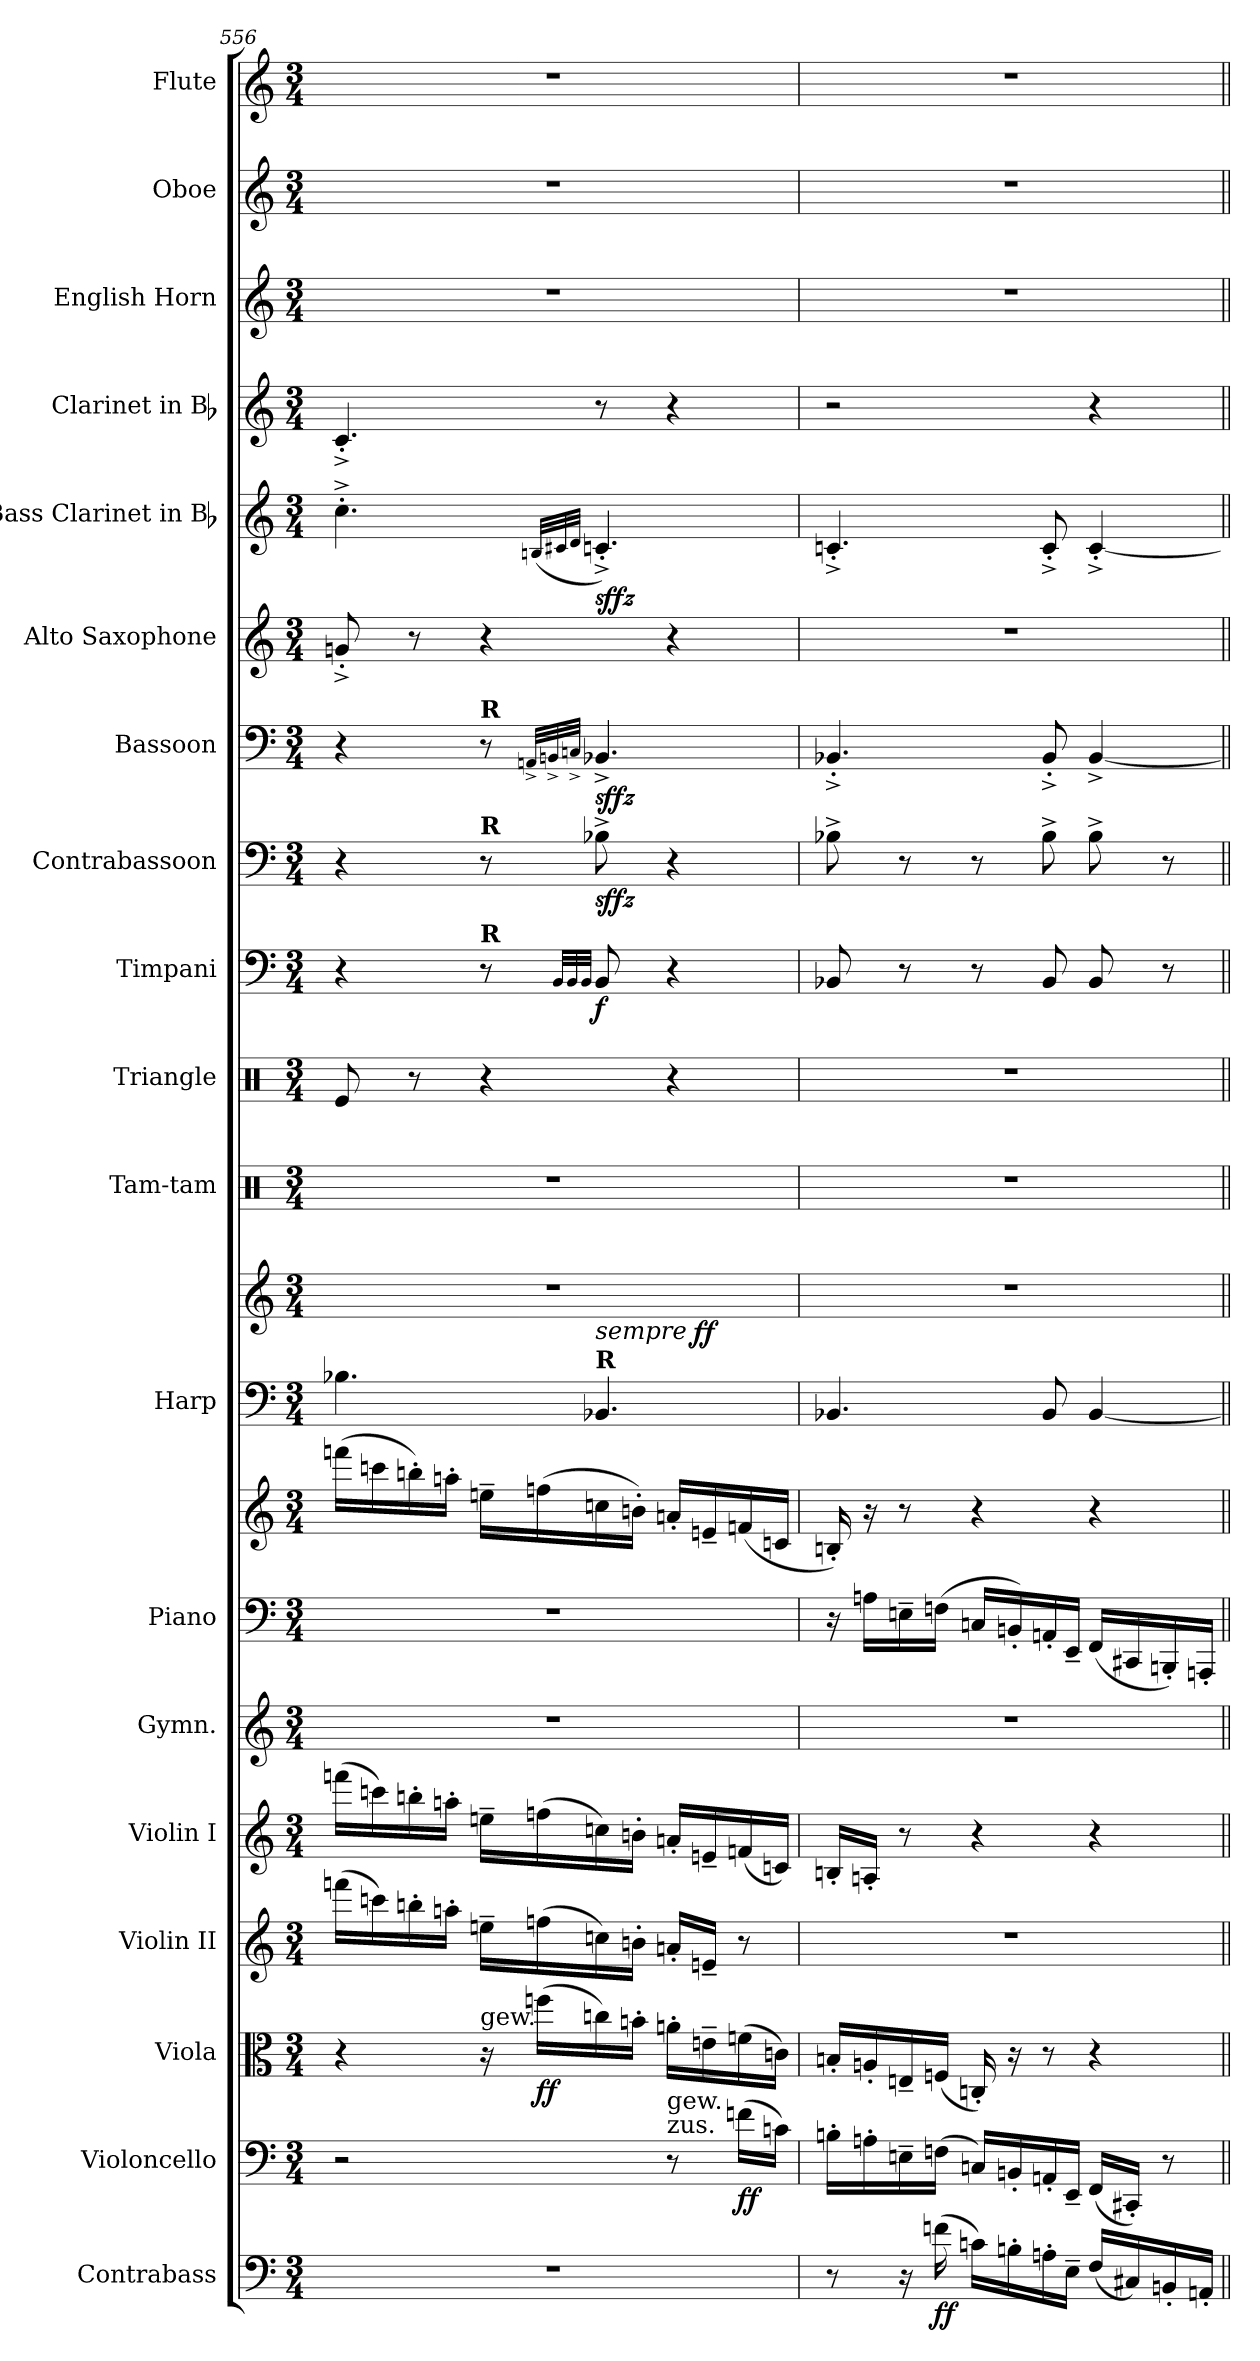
**kern	**dynam	**kern	**dynam	**kern	**dynam	**kern	**kern	**kern	**kern	**kern	**kern	**kern	**dynam	**kern	**kern	**kern	**dynam	**kern	**dynam	**kern	**dynam	**kern	**kern	**dynam	**kern	**kern	**kern	**kern
*part19	*part19	*part18	*part18	*part17	*part17	*part16	*part15	*part14	*part13	*part13	*part12	*part12	*part12	*part11	*part10	*part9	*part9	*part8	*part8	*part7	*part7	*part6	*part5	*part5	*part4	*part3	*part2	*part1
*staff21	*staff21	*staff20	*staff20	*staff19	*staff19	*staff18	*staff17	*staff16	*staff15	*staff14	*staff13	*staff12	*staff12/13	*staff11	*staff10	*staff9	*staff9	*staff8	*staff8	*staff7	*staff7	*staff6	*staff5	*staff5	*staff4	*staff3	*staff2	*staff1
*I"Contrabass	*	*I"Violoncello	*	*I"Viola	*	*I"Violin II	*I"Violin I	*I"Gymn.	*I"Piano	*	*I"Harp	*	*	*I"Tam-tam	*I"Triangle	*I"Timpani	*	*I"Contrabassoon	*	*I"Bassoon	*	*I"Alto Saxophone	*I"Bass Clarinet in Bb	*	*I"Clarinet in Bb	*I"English Horn	*I"Oboe	*I"Flute
*I'Cb.	*	*I'Vc.	*	*I'Vla.	*	*I'Vln. II	*I'Vln. I	*	*I'Pno.	*	*I'Hp.	*	*	*I'T.-t.	*I'Tri.	*I'Timp.	*	*I'Cbsn.	*	*I'Bsn.	*	*I'Alto Sax.	*I'B. Cl.	*	*I'Cl.	*I'Eng. Hn.	*I'Ob.	*I'Fl.
*clefF4	*	*clefF4	*	*clefC3	*	*clefG2	*clefG2	*clefG2	*clefF4	*clefG2	*clefF4	*clefG2	*	*clefX	*clefX	*clefF4	*	*clefF4	*	*clefF4	*	*clefG2	*clefG2	*	*clefG2	*clefG2	*clefG2	*clefG2
*	*	*	*	*	*	*	*	*	*	*	*	*	*	*	*	*	*	*	*	*	*	*ITrd5c9	*ITrd1c2	*	*ITrd1c2	*ITrd4c7	*	*
*k[]	*	*k[]	*	*k[]	*	*k[]	*k[]	*k[]	*k[]	*k[]	*k[]	*k[]	*	*k[]	*k[]	*k[]	*	*k[]	*	*k[]	*	*k[b-e-a-]	*k[b-e-]	*	*k[b-e-]	*k[b-]	*k[]	*k[]
*M3/4	*	*M3/4	*	*M3/4	*	*M3/4	*M3/4	*M3/4	*M3/4	*M3/4	*M3/4	*M3/4	*	*M3/4	*M3/4	*M3/4	*	*M3/4	*	*M3/4	*	*M3/4	*M3/4	*	*M3/4	*M3/4	*M3/4	*M3/4
=556	=556	=556	=556	=556	=556	=556	=556	=556	=556	=556	=556	=556	=556	=556	=556	=556	=556	=556	=556	=556	=556	=556	=556	=556	=556	=556	=556	=556
*	*	*	*	*	*	*	*	*	*	*	*	*^	*	*	*	*	*	*	*	*	*	*	*	*	*	*	*	*
4%3r	.	2r	.	4r	.	(16fffnLL	(16fffnLL	4%3r	4%3r	(16fffnLL	4.B-X	4%3r	4.ryy	.	4%3r	8Re/	4r	.	4r	.	4r	.	8B-X'^	4.b-'^	.	4.B-'^	4%3r	4%3r	4%3r
.	.	.	.	.	.	16cccn)	16cccn)	.	.	16cccn	.	.	.	.	.	.	.	.	.	.	.	.	.	.	.	.	.	.	.
.	.	.	.	.	.	16bbn'	16bbn'	.	.	16bbn')	.	.	.	.	.	8r	.	.	.	.	.	.	8r	.	.	.	.	.	.
.	.	.	.	.	.	16aan'JJ	16aan'JJ	.	.	16aan'JJ	.	.	.	.	.	.	.	.	.	.	.	.	.	.	.	.	.	.	.
!	!	!	!	!	!	!	!	!	!	!	!	!	!	!	!	!	!	!	!	!	!LO:TX:a:B:t=R	!	!	!	!	!	!	!	!
!	!	!	!	!	!	!	!	!	!	!	!	!	!	!	!	!	!	!	!LO:TX:a:B:t=R	!	!	!	!	!	!	!	!	!	!
!	!	!	!	!	!	!	!	!	!	!	!	!	!	!	!	!	!LO:TX:a:B:t=R	!	!	!	!	!	!	!	!	!	!	!	!
!	!	!	!	!LO:TX:a:t=gew.	!	!	!	!	!	!	!	!	!	!	!	!	!	!	!	!	!	!	!	!	!	!	!	!	!
.	.	.	.	16r	.	16een~LL	16een~LL	.	.	16een~LL	.	.	.	.	.	4r	8r	.	8r	.	8r	.	4r	.	.	.	.	.	.
.	.	.	.	(16ffnLL	ff	(16ffn	(16ffn	.	.	(16ffn	.	.	.	.	.	.	.	.	.	.	.	.	.	.	.	.	.	.	.
.	.	.	.	.	.	.	.	.	.	.	.	.	.	.	.	.	32qqBB/LLL	.	.	.	32qqAAn^/LLL	.	.	(32qqAn/LLL	.	.	.	.	.
.	.	.	.	.	.	.	.	.	.	.	.	.	.	.	.	.	32qqBB/	.	.	.	32qqBBn^/	.	.	32qqBn/	.	.	.	.	.
.	.	.	.	.	.	.	.	.	.	.	.	.	.	.	.	.	32qqBB/JJJ	.	.	.	32qqCn^/JJJ	.	.	32qqc/JJJ	.	.	.	.	.
!	!	!	!	!	!	!	!	!	!	!	!LO:TX:a:B:t=R	!	!	!	!	!	!	!	!	!	!	!	!	!	!	!	!	!	!
!	!	!	!	!	!	!	!	!	!	!	!	!	!	!LO:DY:t=sempre %s	!	!	!	!	!	!	!	!	!	!	!	!	!	!	!
.	.	.	.	16ccn)	.	16ccn)	16ccn)	.	.	16ccn	4.BB-X	.	4.ryy	ff	.	.	8BB	f	8B-X^	sffz	4.BB-X^	sffz	.	4.B-X'^)	sffz	8r	.	.	.
.	.	.	.	16bn'JJ	.	16bn'JJ	16bn'JJ	.	.	16bn'JJ)	.	.	.	.	.	.	.	.	.	.	.	.	.	.	.	.	.	.	.
!	!	!LO:TX:a:t=zus.	!	!	!	!	!	!	!	!	!	!	!	!	!	!	!	!	!	!	!	!	!	!	!	!	!	!	!
!	!	!LO:TX:a:t=gew.	!	!	!	!	!	!	!	!	!	!	!	!	!	!	!	!	!	!	!	!	!	!	!	!	!	!	!
.	.	8r	.	16an'LL	.	16an'LL	16an'LL	.	.	16an'LL	.	.	.	.	.	4r	4r	.	4r	.	.	.	4r	.	.	4r	.	.	.
.	.	.	.	16en~	.	16en~JJ	16en~	.	.	16en~	.	.	.	.	.	.	.	.	.	.	.	.	.	.	.	.	.	.	.
.	.	(16fnLL	ff	(16fn	.	8r	(16fn	.	.	(16fn	.	.	.	.	.	.	.	.	.	.	.	.	.	.	.	.	.	.	.
.	.	16cnJJ)	.	16cnJJ)	.	.	16cnJJ)	.	.	16cnJJ	.	.	.	.	.	.	.	.	.	.	.	.	.	.	.	.	.	.	.
*	*	*	*	*	*	*	*	*	*	*	*	*v	*v	*	*	*	*	*	*	*	*	*	*	*	*	*	*	*	*
=557	=557	=557	=557	=557	=557	=557	=557	=557	=557	=557	=557	=557	=557	=557	=557	=557	=557	=557	=557	=557	=557	=557	=557	=557	=557	=557	=557	=557
8r	.	16Bn'LL	.	16Bn'LL	.	4%3r	16Bn'LL	4%3r	16r	16Bn')	4.BB-X	4%3r	.	4%3r	4%3r	8BB-X	.	8B-X^	.	4.BB-X'^	.	4%3r	4.B-X'^	.	2r	4%3r	4%3r	4%3r
.	.	16An'	.	16An'	.	.	16An'JJ	.	16AnLL	16r	.	.	.	.	.	.	.	.	.	.	.	.	.	.	.	.	.	.
16r	.	16En~	.	16En~	.	.	8r	.	16En~	8r	.	.	.	.	.	8r	.	8r	.	.	.	.	.	.	.	.	.	.
(16fn	ff	(16FnJJ	.	(16FnJJ	.	.	.	.	(16FnJJ	.	.	.	.	.	.	.	.	.	.	.	.	.	.	.	.	.	.	.
16cnLL)	.	16CnLL)	.	16Cn')	.	.	4r	.	16CnLL	4r	.	.	.	.	.	8r	.	8r	.	.	.	.	.	.	.	.	.	.
16Bn'	.	16BBn'	.	16r	.	.	.	.	16BBn')	.	.	.	.	.	.	.	.	.	.	.	.	.	.	.	.	.	.	.
16An'	.	16AAn'	.	8r	.	.	.	.	16AAn'	.	8BB-	.	.	.	.	8BB-	.	8B-^	.	8BB-'^	.	.	8B-'^	.	.	.	.	.
16E~JJ	.	16EE~JJ	.	.	.	.	.	.	16EE~JJ	.	.	.	.	.	.	.	.	.	.	.	.	.	.	.	.	.	.	.
(16FLL	.	(16FFLL	.	4r	.	.	4r	.	(16FFLL	4r	[4BB-	.	.	.	.	8BB-	.	8B-^	.	[4BB-^	.	.	[4B-'^	.	4r	.	.	.
16C#X)	.	16CC#X'JJ)	.	.	.	.	.	.	16CC#X	.	.	.	.	.	.	.	.	.	.	.	.	.	.	.	.	.	.	.
16BBn'	.	8r	.	.	.	.	.	.	16BBBn')	.	.	.	.	.	.	8r	.	8r	.	.	.	.	.	.	.	.	.	.
16AAn'JJ	.	.	.	.	.	.	.	.	16AAAn'JJ	.	.	.	.	.	.	.	.	.	.	.	.	.	.	.	.	.	.	.
=||	=||	=||	=||	=||	=||	=||	=||	=||	=||	=||	=||	=||	=||	=||	=||	=||	=||	=||	=||	=||	=||	=||	=||	=||	=||	=||	=||	=||
*-	*-	*-	*-	*-	*-	*-	*-	*-	*-	*-	*-	*-	*-	*-	*-	*-	*-	*-	*-	*-	*-	*-	*-	*-	*-	*-	*-	*-
